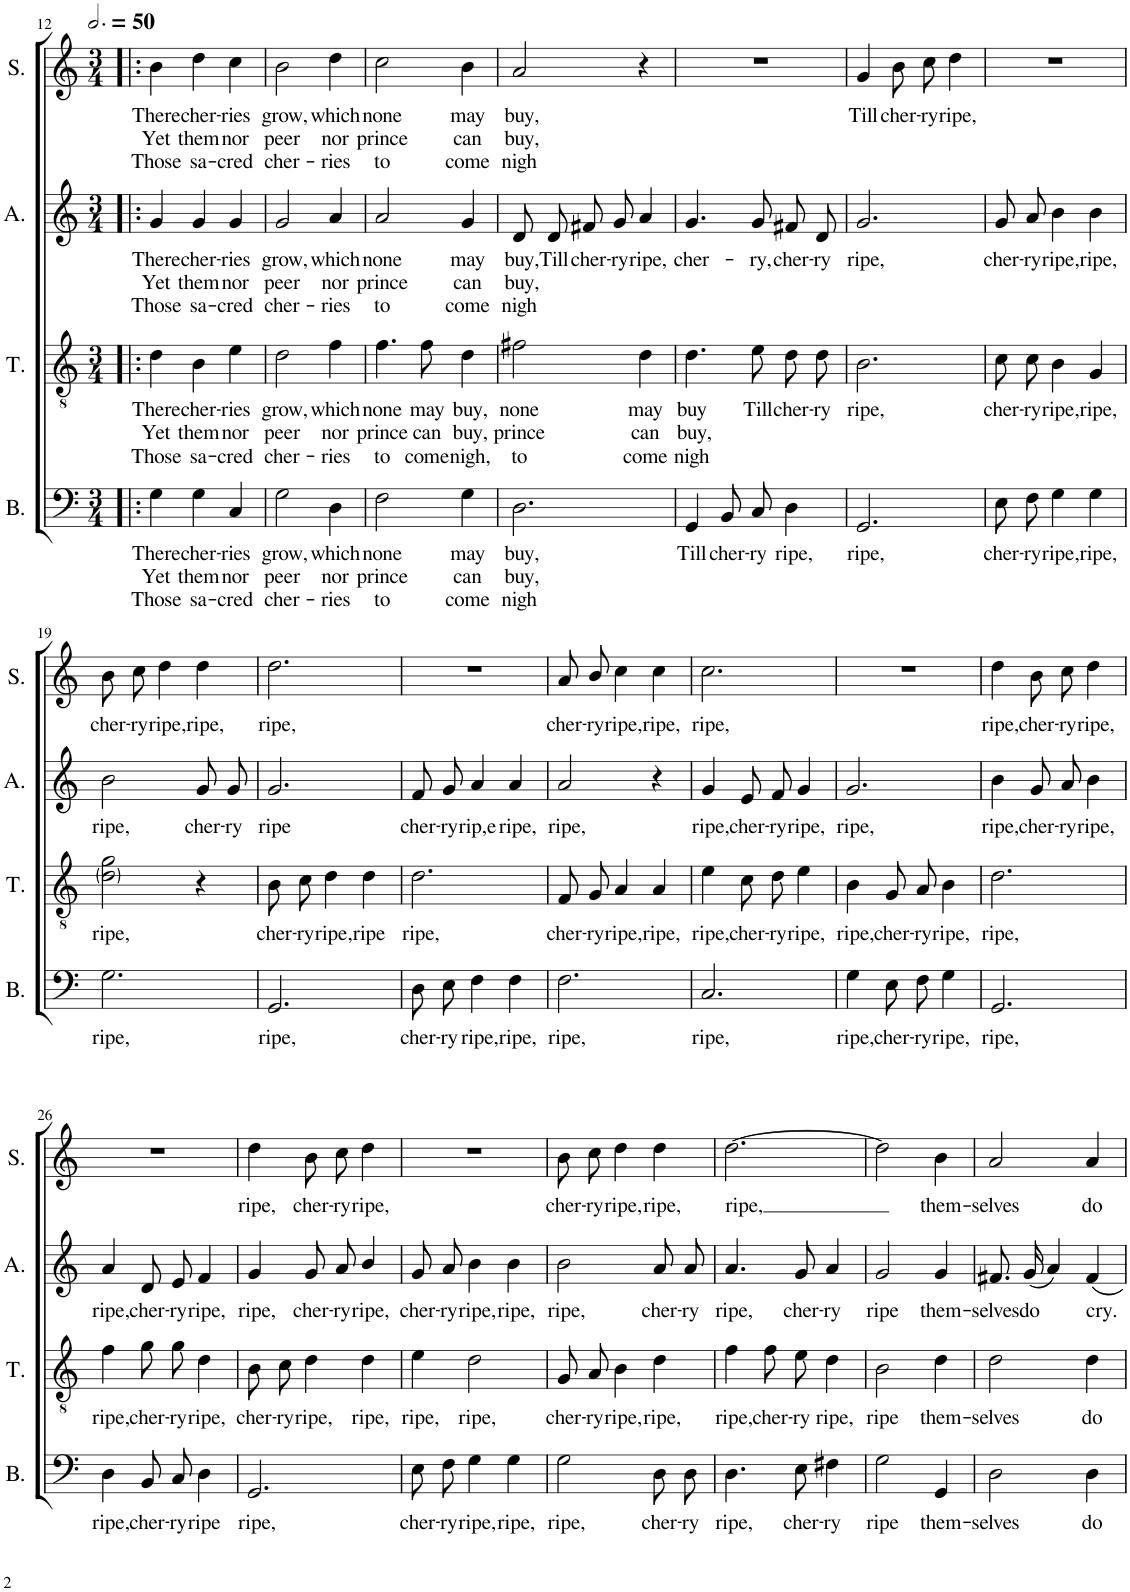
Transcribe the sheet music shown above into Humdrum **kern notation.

**kern	**text	**text	**text	**kern	**text	**text	**text	**kern	**text	**text	**text	**kern	**text	**text	**text
*part4	*part4	*part4	*part4	*part3	*part3	*part3	*part3	*part2	*part2	*part2	*part2	*part1	*part1	*part1	*part1
*staff4	*staff4	*staff4	*staff4	*staff3	*staff3	*staff3	*staff3	*staff2	*staff2	*staff2	*staff2	*staff1	*staff1	*staff1	*staff1
*I"Bass	*	*	*	*I"Tenor	*	*	*	*I"Alto	*	*	*	*I"Soprano	*	*	*
*I'B.	*	*	*	*I'T.	*	*	*	*I'A.	*	*	*	*I'S.	*	*	*
!!LO:PB:g=z
*clefF4	*	*	*	*clefGv2	*	*	*	*clefG2	*	*	*	*clefG2	*	*	*
*k[]	*	*	*	*k[]	*	*	*	*k[]	*	*	*	*k[]	*	*	*
*M3/4	*	*	*	*M3/4	*	*	*	*M3/4	*	*	*	*M3/4	*	*	*
*MM150	*	*	*	*MM150	*	*	*	*MM150	*	*	*	*MM150	*	*	*
=12!|:	=12!|:	=12!|:	=12!|:	=12!|:	=12!|:	=12!|:	=12!|:	=12!|:	=12!|:	=12!|:	=12!|:	=12!|:	=12!|:	=12!|:	=12!|:
!	!LO:LY:b	!LO:LY:b	!LO:LY:b	!	!LO:LY:b	!LO:LY:b	!LO:LY:b	!	!LO:LY:b	!LO:LY:b	!LO:LY:b	!	!LO:LY:b	!LO:LY:b	!LO:LY:b
4G\	There	Yet	Those	4d\	There	Yet	Those	4g/	There	Yet	Those	4b\	There	Yet	Those
!	!LO:LY:b	!LO:LY:b	!LO:LY:b	!	!LO:LY:b	!LO:LY:b	!LO:LY:b	!	!LO:LY:b	!LO:LY:b	!LO:LY:b	!	!LO:LY:b	!LO:LY:b	!LO:LY:b
4G\	cher-	them	sa-	4B\	cher-	them	sa-	4g/	cher-	them	sa-	4dd\	cher-	them	sa-
!	!LO:LY:b	!LO:LY:b	!LO:LY:b	!	!LO:LY:b	!LO:LY:b	!LO:LY:b	!	!LO:LY:b	!LO:LY:b	!LO:LY:b	!	!LO:LY:b	!LO:LY:b	!LO:LY:b
4C/	-ries	nor	-cred	4e\	-ries	nor	-cred	4g/	-ries	nor	-cred	4cc\	-ries	nor	-cred
=13	=13	=13	=13	=13	=13	=13	=13	=13	=13	=13	=13	=13	=13	=13	=13
!	!LO:LY:b	!LO:LY:b	!LO:LY:b	!	!LO:LY:b	!LO:LY:b	!LO:LY:b	!	!LO:LY:b	!LO:LY:b	!LO:LY:b	!	!LO:LY:b	!LO:LY:b	!LO:LY:b
2G\	grow,	peer	cher-	2d\	grow,	peer	cher-	2g/	grow,	peer	cher-	2b\	grow,	peer	cher-
!	!LO:LY:b	!LO:LY:b	!LO:LY:b	!	!LO:LY:b	!LO:LY:b	!LO:LY:b	!	!LO:LY:b	!LO:LY:b	!LO:LY:b	!	!LO:LY:b	!LO:LY:b	!LO:LY:b
4D\	which	nor	-ries	4f\	which	nor	-ries	4a/	which	nor	-ries	4dd\	which	nor	-ries
=14	=14	=14	=14	=14	=14	=14	=14	=14	=14	=14	=14	=14	=14	=14	=14
!	!LO:LY:b	!LO:LY:b	!LO:LY:b	!	!LO:LY:b	!LO:LY:b	!LO:LY:b	!	!LO:LY:b	!LO:LY:b	!LO:LY:b	!	!LO:LY:b	!LO:LY:b	!LO:LY:b
2F\	none	prince	to	4.f\	none	prince	to	2a/	none	prince	to	2cc\	none	prince	to
!	!	!	!	!	!LO:LY:b	!LO:LY:b	!LO:LY:b	!	!	!	!	!	!	!	!
.	.	.	.	8f\	may	can	come	.	.	.	.	.	.	.	.
!	!LO:LY:b	!LO:LY:b	!LO:LY:b	!	!LO:LY:b	!LO:LY:b	!LO:LY:b	!	!LO:LY:b	!LO:LY:b	!LO:LY:b	!	!LO:LY:b	!LO:LY:b	!LO:LY:b
4G\	may	can	come	4d\	buy,	buy,	nigh,	4g/	may	can	come	4b\	may	can	come
=15	=15	=15	=15	=15	=15	=15	=15	=15	=15	=15	=15	=15	=15	=15	=15
!	!LO:LY:b	!LO:LY:b	!LO:LY:b	!	!LO:LY:b	!LO:LY:b	!LO:LY:b	!	!LO:LY:b	!LO:LY:b	!LO:LY:b	!	!LO:LY:b	!LO:LY:b	!LO:LY:b
2.D\	buy,	buy,	nigh	2f#X\	none	prince	to	8d/L	buy,	buy,	nigh	2a/	buy,	buy,	nigh
!	!	!	!	!	!	!	!	!	!LO:LY:b	!	!	!	!	!	!
.	.	.	.	.	.	.	.	8d/J	Till	.	.	.	.	.	.
!	!	!	!	!	!	!	!	!	!LO:LY:b	!	!	!	!	!	!
.	.	.	.	.	.	.	.	8f#X/L	cher-	.	.	.	.	.	.
!	!	!	!	!	!	!	!	!	!LO:LY:b	!	!	!	!	!	!
.	.	.	.	.	.	.	.	8g/J	-ry	.	.	.	.	.	.
!	!	!	!	!	!LO:LY:b	!LO:LY:b	!LO:LY:b	!	!LO:LY:b	!	!	!	!	!	!
.	.	.	.	4d\	may	can	come	4a/	ripe,	.	.	4r	.	.	.
=16	=16	=16	=16	=16	=16	=16	=16	=16	=16	=16	=16	=16	=16	=16	=16
!	!LO:LY:b	!	!	!	!LO:LY:b	!LO:LY:b	!LO:LY:b	!	!LO:LY:b	!	!	!	!	!	!
4GG/	Till	.	.	4.d\	buy	buy,	nigh	4.g/	cher-	.	.	2.r	.	.	.
!	!LO:LY:b	!	!	!	!	!	!	!	!	!	!	!	!	!	!
8BB/L	cher-	.	.	.	.	.	.	.	.	.	.	.	.	.	.
!	!LO:LY:b	!	!	!	!LO:LY:b	!	!	!	!LO:LY:b	!	!	!	!	!	!
8C/J	-ry	.	.	8e\	Till	.	.	8g/	-ry,	.	.	.	.	.	.
!	!LO:LY:b	!	!	!	!LO:LY:b	!	!	!	!LO:LY:b	!	!	!	!	!	!
4D\	ripe,	.	.	8d\L	cher-	.	.	8f#X/L	cher-	.	.	.	.	.	.
!	!	!	!	!	!LO:LY:b	!	!	!	!LO:LY:b	!	!	!	!	!	!
.	.	.	.	8d\J	-ry	.	.	8d/J	-ry	.	.	.	.	.	.
=17	=17	=17	=17	=17	=17	=17	=17	=17	=17	=17	=17	=17	=17	=17	=17
!	!LO:LY:b	!	!	!	!LO:LY:b	!	!	!	!LO:LY:b	!	!	!	!LO:LY:b	!	!
2.GG/	ripe,	.	.	2.B\	ripe,	.	.	2.g/	ripe,	.	.	4g/	Till	.	.
!	!	!	!	!	!	!	!	!	!	!	!	!	!LO:LY:b	!	!
.	.	.	.	.	.	.	.	.	.	.	.	8b\L	cher-	.	.
!	!	!	!	!	!	!	!	!	!	!	!	!	!LO:LY:b	!	!
.	.	.	.	.	.	.	.	.	.	.	.	8cc\J	-ry	.	.
!	!	!	!	!	!	!	!	!	!	!	!	!	!LO:LY:b	!	!
.	.	.	.	.	.	.	.	.	.	.	.	4dd\	ripe,	.	.
=18	=18	=18	=18	=18	=18	=18	=18	=18	=18	=18	=18	=18	=18	=18	=18
!	!LO:LY:b	!	!	!	!LO:LY:b	!	!	!	!LO:LY:b	!	!	!	!	!	!
8E\L	cher-	.	.	8c\L	cher-	.	.	8g/L	cher-	.	.	2.r	.	.	.
!	!LO:LY:b	!	!	!	!LO:LY:b	!	!	!	!LO:LY:b	!	!	!	!	!	!
8F\J	-ry	.	.	8c\J	-ry	.	.	8a/J	-ry	.	.	.	.	.	.
!	!LO:LY:b	!	!	!	!LO:LY:b	!	!	!	!LO:LY:b	!	!	!	!	!	!
4G\	ripe,	.	.	4B\	ripe,	.	.	4b\	ripe,	.	.	.	.	.	.
!	!LO:LY:b	!	!	!	!LO:LY:b	!	!	!	!LO:LY:b	!	!	!	!	!	!
4G\	ripe,	.	.	4G/	ripe,	.	.	4b\	ripe,	.	.	.	.	.	.
!!LO:LB:g=z
=19	=19	=19	=19	=19	=19	=19	=19	=19	=19	=19	=19	=19	=19	=19	=19
!	!LO:LY:b	!	!	!	!LO:LY:b	!	!	!	!LO:LY:b	!	!	!	!LO:LY:b	!	!
2.G\	ripe,	.	.	2d\ 2g\	ripe,	.	.	2b\	ripe,	.	.	8b\L	cher-	.	.
!	!	!	!	!	!	!	!	!	!	!	!	!	!LO:LY:b	!	!
.	.	.	.	.	.	.	.	.	.	.	.	8cc\J	-ry	.	.
!	!	!	!	!	!	!	!	!	!	!	!	!	!LO:LY:b	!	!
.	.	.	.	.	.	.	.	.	.	.	.	4dd\	ripe,	.	.
!	!	!	!	!	!	!	!	!	!LO:LY:b	!	!	!	!LO:LY:b	!	!
.	.	.	.	4r	.	.	.	8g/L	cher-	.	.	4dd\	ripe,	.	.
!	!	!	!	!	!	!	!	!	!LO:LY:b	!	!	!	!	!	!
.	.	.	.	.	.	.	.	8g/J	-ry	.	.	.	.	.	.
=20	=20	=20	=20	=20	=20	=20	=20	=20	=20	=20	=20	=20	=20	=20	=20
!	!LO:LY:b	!	!	!	!LO:LY:b	!	!	!	!LO:LY:b	!	!	!	!LO:LY:b	!	!
2.GG/	ripe,	.	.	8B\L	cher-	.	.	2.g/	ripe	.	.	2.dd\	ripe,	.	.
!	!	!	!	!	!LO:LY:b	!	!	!	!	!	!	!	!	!	!
.	.	.	.	8c\J	-ry	.	.	.	.	.	.	.	.	.	.
!	!	!	!	!	!LO:LY:b	!	!	!	!	!	!	!	!	!	!
.	.	.	.	4d\	ripe,	.	.	.	.	.	.	.	.	.	.
!	!	!	!	!	!LO:LY:b	!	!	!	!	!	!	!	!	!	!
.	.	.	.	4d\	ripe	.	.	.	.	.	.	.	.	.	.
=21	=21	=21	=21	=21	=21	=21	=21	=21	=21	=21	=21	=21	=21	=21	=21
!	!LO:LY:b	!	!	!	!LO:LY:b	!	!	!	!LO:LY:b	!	!	!	!	!	!
8D\L	cher-	.	.	2.d\	ripe,	.	.	8f/L	cher-	.	.	2.r	.	.	.
!	!LO:LY:b	!	!	!	!	!	!	!	!LO:LY:b	!	!	!	!	!	!
8E\J	-ry	.	.	.	.	.	.	8g/J	-ry	.	.	.	.	.	.
!	!LO:LY:b	!	!	!	!	!	!	!	!LO:LY:b	!	!	!	!	!	!
4F\	ripe,	.	.	.	.	.	.	4a/	rip,e	.	.	.	.	.	.
!	!LO:LY:b	!	!	!	!	!	!	!	!LO:LY:b	!	!	!	!	!	!
4F\	ripe,	.	.	.	.	.	.	4a/	ripe,	.	.	.	.	.	.
=22	=22	=22	=22	=22	=22	=22	=22	=22	=22	=22	=22	=22	=22	=22	=22
!	!LO:LY:b	!	!	!	!LO:LY:b	!	!	!	!LO:LY:b	!	!	!	!LO:LY:b	!	!
2.F\	ripe,	.	.	8F/L	cher-	.	.	2a/	ripe,	.	.	8a/L	cher-	.	.
!	!	!	!	!	!LO:LY:b	!	!	!	!	!	!	!	!LO:LY:b	!	!
.	.	.	.	8G/J	-ry	.	.	.	.	.	.	8b/J	-ry	.	.
!	!	!	!	!	!LO:LY:b	!	!	!	!	!	!	!	!LO:LY:b	!	!
.	.	.	.	4A/	ripe,	.	.	.	.	.	.	4cc\	ripe,	.	.
!	!	!	!	!	!LO:LY:b	!	!	!	!	!	!	!	!LO:LY:b	!	!
.	.	.	.	4A/	ripe,	.	.	4r	.	.	.	4cc\	ripe,	.	.
=23	=23	=23	=23	=23	=23	=23	=23	=23	=23	=23	=23	=23	=23	=23	=23
!	!LO:LY:b	!	!	!	!LO:LY:b	!	!	!	!LO:LY:b	!	!	!	!LO:LY:b	!	!
2.C/	ripe,	.	.	4e\	ripe,	.	.	4g/	ripe,	.	.	2.cc\	ripe,	.	.
!	!	!	!	!	!LO:LY:b	!	!	!	!LO:LY:b	!	!	!	!	!	!
.	.	.	.	8c\L	cher-	.	.	8e/L	cher-	.	.	.	.	.	.
!	!	!	!	!	!LO:LY:b	!	!	!	!LO:LY:b	!	!	!	!	!	!
.	.	.	.	8d\J	-ry	.	.	8f/J	-ry	.	.	.	.	.	.
!	!	!	!	!	!LO:LY:b	!	!	!	!LO:LY:b	!	!	!	!	!	!
.	.	.	.	4e\	ripe,	.	.	4g/	ripe,	.	.	.	.	.	.
=24	=24	=24	=24	=24	=24	=24	=24	=24	=24	=24	=24	=24	=24	=24	=24
!	!LO:LY:b	!	!	!	!LO:LY:b	!	!	!	!LO:LY:b	!	!	!	!	!	!
4G\	ripe,	.	.	4B\	ripe,	.	.	2.g/	ripe,	.	.	2.r	.	.	.
!	!LO:LY:b	!	!	!	!LO:LY:b	!	!	!	!	!	!	!	!	!	!
8E\L	cher-	.	.	8G/L	cher-	.	.	.	.	.	.	.	.	.	.
!	!LO:LY:b	!	!	!	!LO:LY:b	!	!	!	!	!	!	!	!	!	!
8F\J	-ry	.	.	8A/J	-ry	.	.	.	.	.	.	.	.	.	.
!	!LO:LY:b	!	!	!	!LO:LY:b	!	!	!	!	!	!	!	!	!	!
4G\	ripe,	.	.	4B\	ripe,	.	.	.	.	.	.	.	.	.	.
=25	=25	=25	=25	=25	=25	=25	=25	=25	=25	=25	=25	=25	=25	=25	=25
!	!LO:LY:b	!	!	!	!LO:LY:b	!	!	!	!LO:LY:b	!	!	!	!LO:LY:b	!	!
2.GG/	ripe,	.	.	2.d\	ripe,	.	.	4b\	ripe,	.	.	4dd\	ripe,	.	.
!	!	!	!	!	!	!	!	!	!LO:LY:b	!	!	!	!LO:LY:b	!	!
.	.	.	.	.	.	.	.	8g/L	cher-	.	.	8b\L	cher-	.	.
!	!	!	!	!	!	!	!	!	!LO:LY:b	!	!	!	!LO:LY:b	!	!
.	.	.	.	.	.	.	.	8a/J	-ry	.	.	8cc\J	-ry	.	.
!	!	!	!	!	!	!	!	!	!LO:LY:b	!	!	!	!LO:LY:b	!	!
.	.	.	.	.	.	.	.	4b\	ripe,	.	.	4dd\	ripe,	.	.
!!LO:LB:g=z
=26	=26	=26	=26	=26	=26	=26	=26	=26	=26	=26	=26	=26	=26	=26	=26
!	!LO:LY:b	!	!	!	!LO:LY:b	!	!	!	!LO:LY:b	!	!	!	!	!	!
4D\	ripe,	.	.	4f\	ripe,	.	.	4a/	ripe,	.	.	2.r	.	.	.
!	!LO:LY:b	!	!	!	!LO:LY:b	!	!	!	!LO:LY:b	!	!	!	!	!	!
8BB/L	cher-	.	.	8g\L	cher-	.	.	8d/L	cher-	.	.	.	.	.	.
!	!LO:LY:b	!	!	!	!LO:LY:b	!	!	!	!LO:LY:b	!	!	!	!	!	!
8C/J	-ry	.	.	8g\J	-ry	.	.	8e/J	-ry	.	.	.	.	.	.
!	!LO:LY:b	!	!	!	!LO:LY:b	!	!	!	!LO:LY:b	!	!	!	!	!	!
4D\	ripe	.	.	4d\	ripe,	.	.	4f/	ripe,	.	.	.	.	.	.
=27	=27	=27	=27	=27	=27	=27	=27	=27	=27	=27	=27	=27	=27	=27	=27
!	!LO:LY:b	!	!	!	!LO:LY:b	!	!	!	!LO:LY:b	!	!	!	!LO:LY:b	!	!
2.GG/	ripe,	.	.	8B\L	cher-	.	.	4g/	ripe,	.	.	4dd\	ripe,	.	.
!	!	!	!	!	!LO:LY:b	!	!	!	!	!	!	!	!	!	!
.	.	.	.	8c\J	-ry	.	.	.	.	.	.	.	.	.	.
!	!	!	!	!	!LO:LY:b	!	!	!	!LO:LY:b	!	!	!	!LO:LY:b	!	!
.	.	.	.	4d\	ripe,	.	.	8g/L	cher-	.	.	8b\L	cher-	.	.
!	!	!	!	!	!	!	!	!	!LO:LY:b	!	!	!	!LO:LY:b	!	!
.	.	.	.	.	.	.	.	8a/J	-ry	.	.	8cc\J	-ry	.	.
!	!	!	!	!	!LO:LY:b	!	!	!	!LO:LY:b	!	!	!	!LO:LY:b	!	!
.	.	.	.	4d\	ripe,	.	.	4b/	ripe,	.	.	4dd\	ripe,	.	.
=28	=28	=28	=28	=28	=28	=28	=28	=28	=28	=28	=28	=28	=28	=28	=28
!	!LO:LY:b	!	!	!	!LO:LY:b	!	!	!	!LO:LY:b	!	!	!	!	!	!
8E\L	cher-	.	.	4e\	ripe,	.	.	8g/L	cher-	.	.	2.r	.	.	.
!	!LO:LY:b	!	!	!	!	!	!	!	!LO:LY:b	!	!	!	!	!	!
8F\J	-ry	.	.	.	.	.	.	8a/J	-ry	.	.	.	.	.	.
!	!LO:LY:b	!	!	!	!LO:LY:b	!	!	!	!LO:LY:b	!	!	!	!	!	!
4G\	ripe,	.	.	2d\	ripe,	.	.	4b\	ripe,	.	.	.	.	.	.
!	!LO:LY:b	!	!	!	!	!	!	!	!LO:LY:b	!	!	!	!	!	!
4G\	ripe,	.	.	.	.	.	.	4b\	ripe,	.	.	.	.	.	.
=29	=29	=29	=29	=29	=29	=29	=29	=29	=29	=29	=29	=29	=29	=29	=29
!	!LO:LY:b	!	!	!	!LO:LY:b	!	!	!	!LO:LY:b	!	!	!	!LO:LY:b	!	!
2G\	ripe,	.	.	8G/L	cher-	.	.	2b\	ripe,	.	.	8b\L	cher-	.	.
!	!	!	!	!	!LO:LY:b	!	!	!	!	!	!	!	!LO:LY:b	!	!
.	.	.	.	8A/J	-ry	.	.	.	.	.	.	8cc\J	-ry	.	.
!	!	!	!	!	!LO:LY:b	!	!	!	!	!	!	!	!LO:LY:b	!	!
.	.	.	.	4B\	ripe,	.	.	.	.	.	.	4dd\	ripe,	.	.
!	!LO:LY:b	!	!	!	!LO:LY:b	!	!	!	!LO:LY:b	!	!	!	!LO:LY:b	!	!
8D\L	cher-	.	.	4d\	ripe,	.	.	8a/L	cher-	.	.	4dd\	ripe,	.	.
!	!LO:LY:b	!	!	!	!	!	!	!	!LO:LY:b	!	!	!	!	!	!
8D\J	-ry	.	.	.	.	.	.	8a/J	-ry	.	.	.	.	.	.
=30	=30	=30	=30	=30	=30	=30	=30	=30	=30	=30	=30	=30	=30	=30	=30
!	!LO:LY:b	!	!	!	!LO:LY:b	!	!	!	!LO:LY:b	!	!	!	!LO:LY:b	!	!
4.D\	ripe,	.	.	4f\	ripe,	.	.	4.a/	ripe,	.	.	[2.dd\	ripe,	.	.
!	!	!	!	!	!LO:LY:b	!	!	!	!	!	!	!	!	!	!
.	.	.	.	8f\L	cher-	.	.	.	.	.	.	.	.	.	.
!	!LO:LY:b	!	!	!	!LO:LY:b	!	!	!	!LO:LY:b	!	!	!	!	!	!
8E\	cher-	.	.	8e\J	-ry	.	.	8g/	cher-	.	.	.	.	.	.
!	!LO:LY:b	!	!	!	!LO:LY:b	!	!	!	!LO:LY:b	!	!	!	!	!	!
4F#X\	-ry	.	.	4d\	ripe,	.	.	4a/	-ry	.	.	.	.	.	.
=31	=31	=31	=31	=31	=31	=31	=31	=31	=31	=31	=31	=31	=31	=31	=31
!	!LO:LY:b	!	!	!	!LO:LY:b	!	!	!	!LO:LY:b	!	!	!	!	!	!
2G\	ripe	.	.	2B\	ripe	.	.	2g/	ripe	.	.	2dd\]	.	.	.
!	!LO:LY:b	!	!	!	!LO:LY:b	!	!	!	!LO:LY:b	!	!	!	!LO:LY:b	!	!
4GG/	them-	.	.	4d\	them-	.	.	4g/	them-	.	.	4b\	them-	.	.
=32	=32	=32	=32	=32	=32	=32	=32	=32	=32	=32	=32	=32	=32	=32	=32
!	!LO:LY:b	!	!	!	!LO:LY:b	!	!	!	!LO:LY:b	!	!	!	!LO:LY:b	!	!
2D\	-selves	.	.	2d\	-selves	.	.	8.f#X/L	-selves	.	.	2a/	-selves	.	.
!	!	!	!	!	!	!	!	!	!LO:LY:b	!	!	!	!	!	!
.	.	.	.	.	.	.	.	(16g/Jk	do	.	.	.	.	.	.
.	.	.	.	.	.	.	.	4a/)	.	.	.	.	.	.	.
!	!LO:LY:b	!	!	!	!LO:LY:b	!	!	!	!LO:LY:b	!	!	!	!LO:LY:b	!	!
4D\	do	.	.	4d\	do	.	.	4f#/	cry.	.	.	4a/	do	.	.
=	=	=	=	=	=	=	=	=	=	=	=	=	=	=	=
*-	*-	*-	*-	*-	*-	*-	*-	*-	*-	*-	*-	*-	*-	*-	*-
